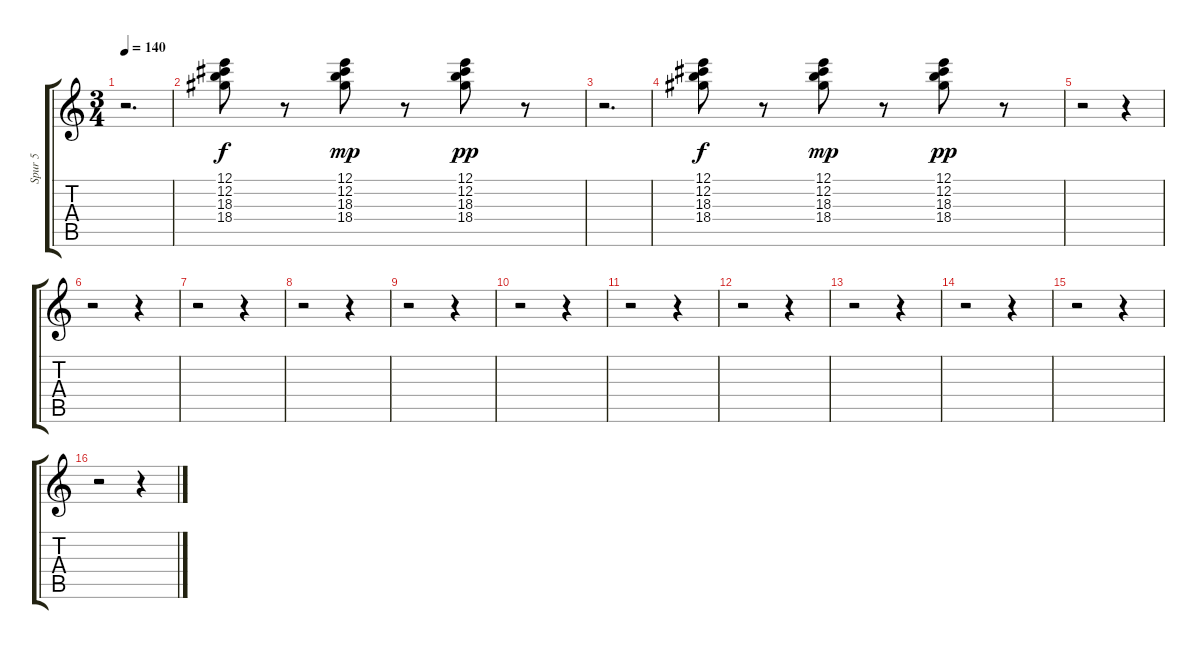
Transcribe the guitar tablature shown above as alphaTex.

\track ("Spur 5" "Spur 5") {instrument electricguitarclean}
\staff {score tabs}
\tuning (E4 B3 G3 D3 A2 E2) {hide}
\ts (3 4)
\tempo 140
\clef g2
\ks c
r.2{d dy pp} |
(12.1 12.2 18.3 18.4).8{dy f balance 16} r.8 (12.1 12.2 18.3 18.4).8{dy mp balance 0} r.8 (12.1 12.2 18.3 18.4).8{dy pp balance 8} r.8 |
r.2{d} |
(12.1 12.2 18.3 18.4).8{dy f balance 16} r.8 (12.1 12.2 18.3 18.4).8{dy mp balance 0} r.8 (12.1 12.2 18.3 18.4).8{dy pp balance 8} r.8 |
r.2 r.4 |
r.2 r.4 |
r.2 r.4 |
r.2 r.4 |
r.2 r.4 |
r.2 r.4 |
r.2 r.4 |
r.2 r.4 |
r.2 r.4 |
r.2 r.4 |
r.2 r.4 |
r.2 r.4
